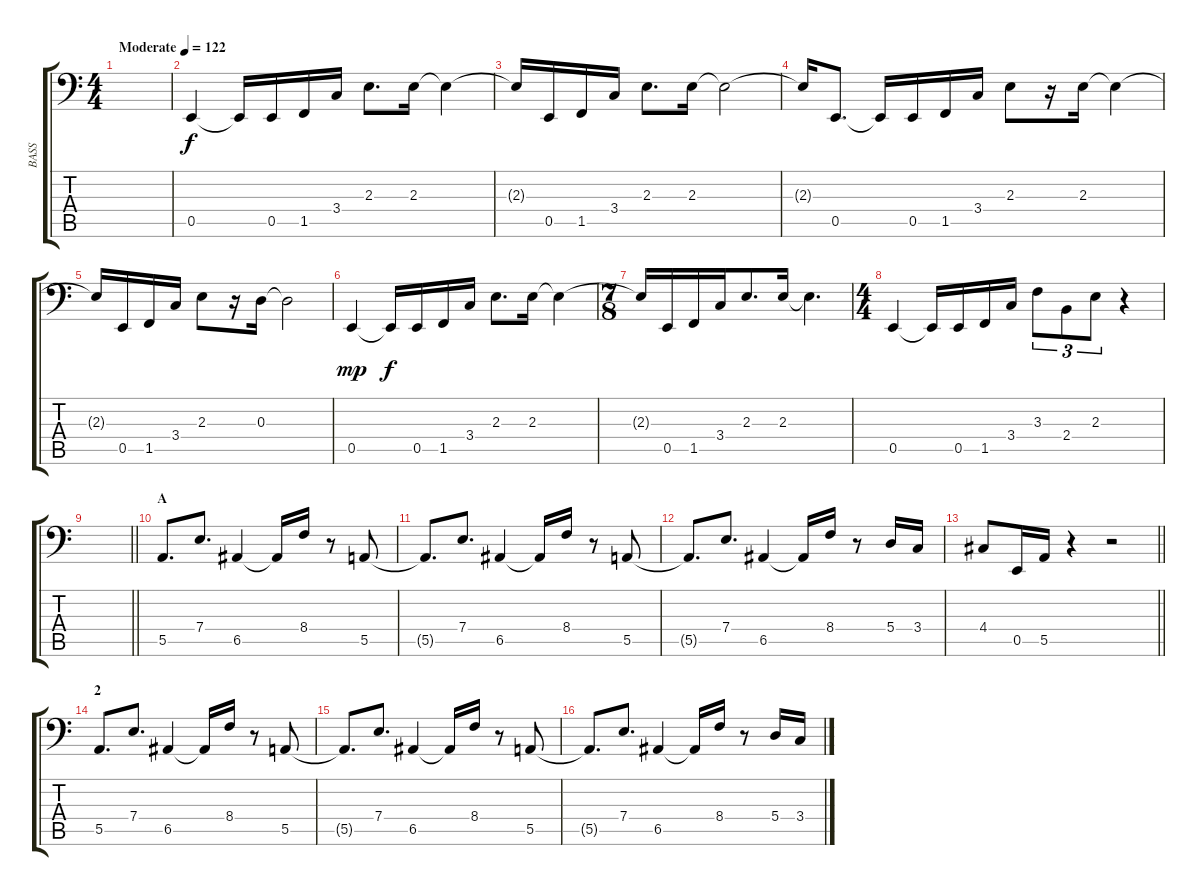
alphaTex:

\track ("BASS" "BASS") {instrument electricbassfinger}
\staff {score tabs}
\tuning (C3 G2 D2 A1 E1 B0) {hide}
\ts (4 4)
\tempo (122 "Moderate")
\clef f4
\ks c
|
0.5.4 0.5{t}.16{dy f} 0.5.16 1.5.16 3.4.16 2.3.8{d} 2.3.16 2.3{t}.4 |
2.3{t}.16 0.5.16 1.5.16 3.4.16 2.3.8{d} 2.3.16 2.3{t}.2 |
2.3{t}.16 0.5.8{d} 0.5{t}.16 0.5.16 1.5.16 3.4.16 2.3.8 r.16 2.3.16 2.3{t}.4 |
2.3{t}.16 0.5.16 1.5.16 3.4.16 2.3.8 r.16 0.3.16 0.3{t}.2 |
0.5.4{dy mp} 0.5{t}.16{dy f} 0.5.16 1.5.16 3.4.16 2.3.8{d} 2.3.16 2.3{t}.4 |
\ts (7 8)
2.3{t}.16 0.5.16 1.5.16 3.4.16 2.3.8{d} 2.3.16 2.3{t}.4{d} |
\ts (4 4)
0.5.4 0.5{t}.16 0.5.16 1.5.16 3.4.16 3.3.8{tu (3 2)} 2.4.8{tu (3 2)} 2.3.8{tu (3 2)} r.4 |
\barLineRight lightlight
|
\section ("" "A")
5.5.8{d} 7.4.8{d} 6.5.4 6.5{t}.16 8.4.16 r.8 5.5.8 |
5.5{t}.8{d} 7.4.8{d} 6.5.4 6.5{t}.16 8.4.16 r.8 5.5.8 |
5.5{t}.8{d} 7.4.8{d} 6.5.4 6.5{t}.16 8.4.16 r.8 5.4.16 3.4.16 |
\barLineRight lightlight
4.4.8 0.5.16 5.5.16 r.4 r.2 |
\section ("" "2")
5.5.8{d} 7.4.8{d} 6.5.4 6.5{t}.16 8.4.16 r.8 5.5.8 |
5.5{t}.8{d} 7.4.8{d} 6.5.4 6.5{t}.16 8.4.16 r.8 5.5.8 |
5.5{t}.8{d} 7.4.8{d} 6.5.4 6.5{t}.16 8.4.16 r.8 5.4.16 3.4.16
